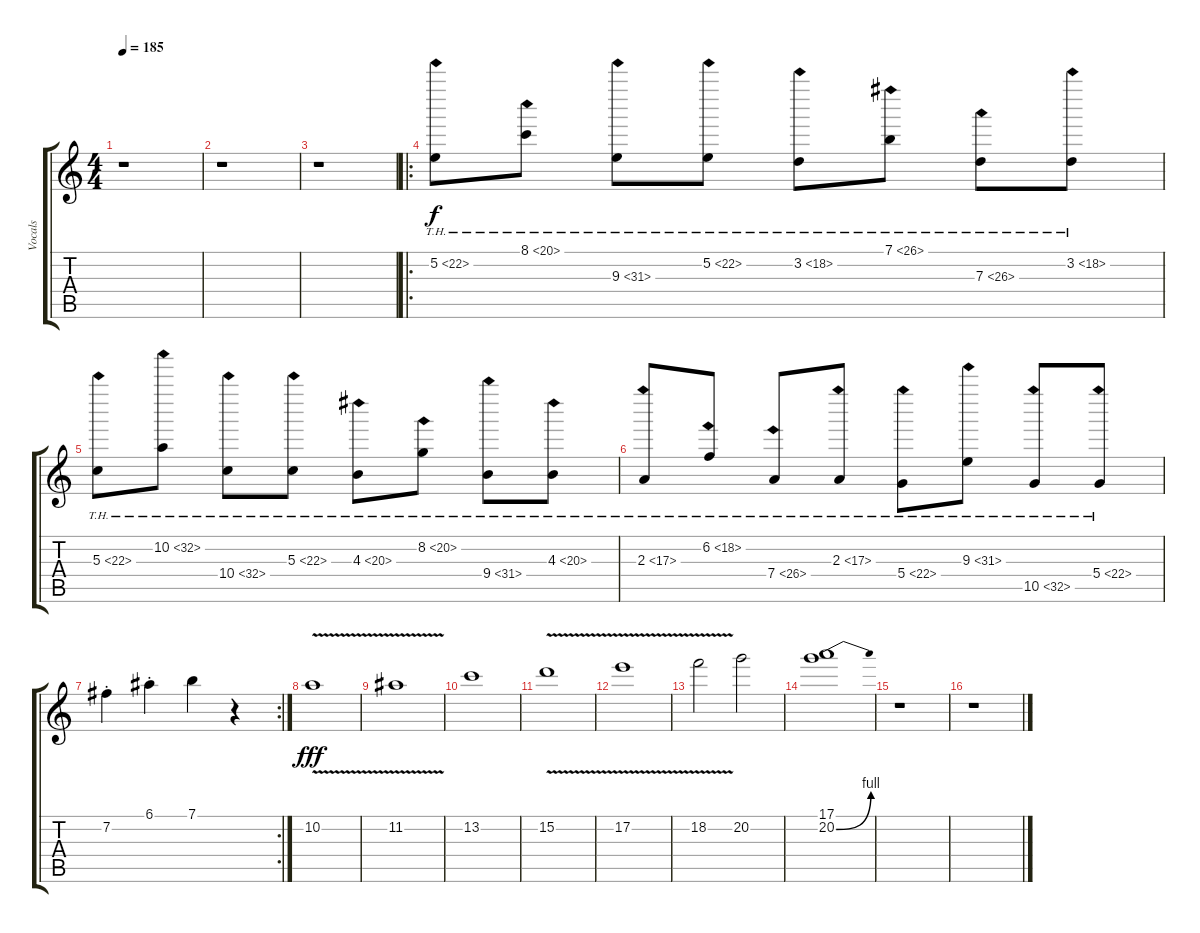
\track ("Vocals" "Vocals") {instrument drawbarorgan}
\staff {score tabs}
\tuning (E5 B4 G4 D4 A3 E3) {hide}
\ts (4 4)
\tempo 185
\clef g2
\ks c
r.1{dy f} |
r.1 |
r.1 |
\ro
5.2{th 17}.8 8.1{th 12}.8 9.3{th 22}.8 5.2{th 17}.8 3.2{th 15}.8 7.1{th 19}.8 7.3{th 19}.8 3.2{th 15}.8 |
5.3{th 17}.8 10.2{th 22}.8 10.4{th 22}.8 5.3{th 17}.8 4.3{th 16}.8 8.2{th 12}.8 9.4{th 22}.8 4.3{th 16}.8 |
2.3{th 15}.8 6.2{th 12}.8 7.4{th 19}.8 2.3{th 15}.8 5.4{th 17}.8 9.3{th 22}.8 10.5{th 22}.8 5.4{th 17}.8 |
\rc 2
7.2{st}.4 6.1{st}.4 7.1.4 r.4 |
10.2{v}.1{dy fff} |
11.2{v}.1 |
13.2.1 |
15.2{v}.1 |
17.2{v}.1 |
18.2{v}.2 20.2.2 |
(17.1 20.2{be (bend 0 0 60 4)}).1 |
r.1 |
r.1
